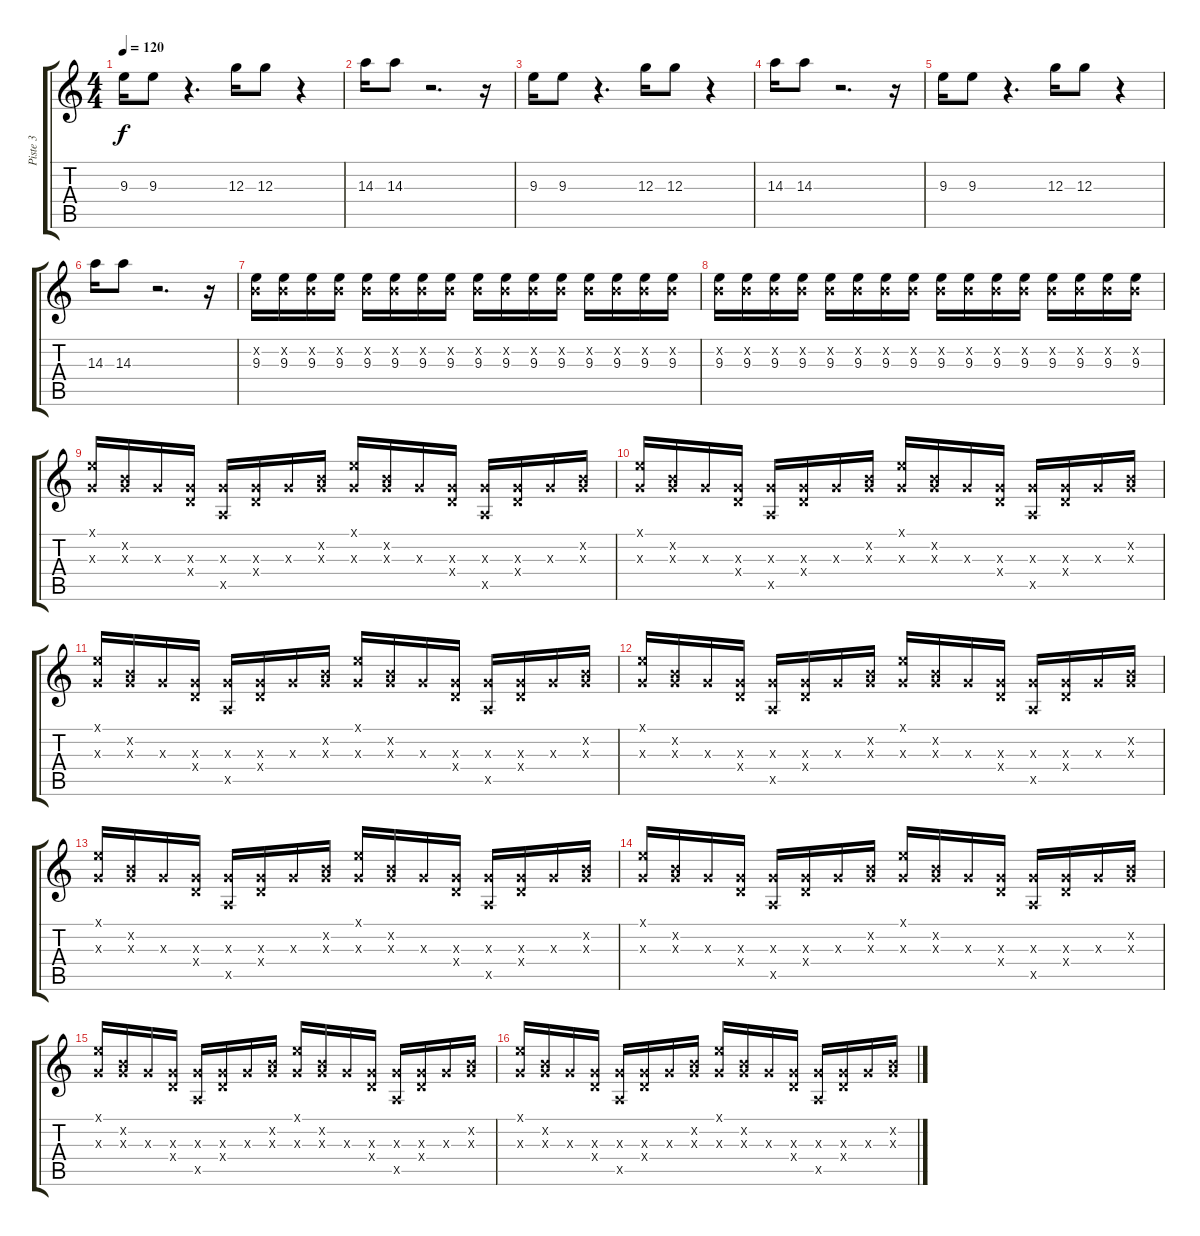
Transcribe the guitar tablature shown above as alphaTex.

\track ("Piste 3" "Piste 3") {instrument electricguitarclean}
\staff {score tabs}
\tuning (E4 B3 G3 D3 A2 E2) {hide}
\ts (4 4)
\tempo 120
\clef g2
\ks c
9.3.16{dy f} 9.3.8 r.4{d} 12.3.16 12.3.8 r.4 |
14.3.16 14.3.8 r.2{d} r.16 |
9.3.16 9.3.8 r.4{d} 12.3.16 12.3.8 r.4 |
14.3.16 14.3.8 r.2{d} r.16 |
9.3.16 9.3.8 r.4{d} 12.3.16 12.3.8 r.4 |
14.3.16 14.3.8 r.2{d} r.16 |
(0.2{x} 9.3).16{volume 3} (0.2{x} 9.3).16 (0.2{x} 9.3).16{volume 4} (0.2{x} 9.3).16 (0.2{x} 9.3).16{volume 5} (0.2{x} 9.3).16 (0.2{x} 9.3).16{volume 6} (0.2{x} 9.3).16 (0.2{x} 9.3).16{volume 7} (0.2{x} 9.3).16 (0.2{x} 9.3).16{volume 8} (0.2{x} 9.3).16 (0.2{x} 9.3).16{volume 9} (0.2{x} 9.3).16 (0.2{x} 9.3).16{volume 10} (0.2{x} 9.3).16 |
(0.2{x} 9.3).16{volume 11} (0.2{x} 9.3).16 (0.2{x} 9.3).16{volume 12} (0.2{x} 9.3).16 (0.2{x} 9.3).16{volume 13} (0.2{x} 9.3).16 (0.2{x} 9.3).16 (0.2{x} 9.3).16 (0.2{x} 9.3).16{volume 14} (0.2{x} 9.3).16 (0.2{x} 9.3).16{volume 15} (0.2{x} 9.3).16 (0.2{x} 9.3).16 (0.2{x} 9.3).16 (0.2{x} 9.3).16{volume 16} (0.2{x} 9.3).16 |
(0.1{x} 0.3{x}).16{volume 7} (0.2{x} 0.3{x}).16 0.3{x}.16 (0.3{x} 0.4{x}).16 (0.3{x} 0.5{x}).16 (0.3{x} 0.4{x}).16 0.3{x}.16 (0.2{x} 0.3{x}).16 (0.1{x} 0.3{x}).16 (0.2{x} 0.3{x}).16 0.3{x}.16 (0.3{x} 0.4{x}).16 (0.3{x} 0.5{x}).16 (0.3{x} 0.4{x}).16 0.3{x}.16 (0.2{x} 0.3{x}).16 |
(0.1{x} 0.3{x}).16 (0.2{x} 0.3{x}).16 0.3{x}.16 (0.3{x} 0.4{x}).16 (0.3{x} 0.5{x}).16 (0.3{x} 0.4{x}).16 0.3{x}.16 (0.2{x} 0.3{x}).16 (0.1{x} 0.3{x}).16 (0.2{x} 0.3{x}).16 0.3{x}.16 (0.3{x} 0.4{x}).16 (0.3{x} 0.5{x}).16 (0.3{x} 0.4{x}).16 0.3{x}.16 (0.2{x} 0.3{x}).16 |
(0.1{x} 0.3{x}).16 (0.2{x} 0.3{x}).16 0.3{x}.16 (0.3{x} 0.4{x}).16 (0.3{x} 0.5{x}).16 (0.3{x} 0.4{x}).16 0.3{x}.16 (0.2{x} 0.3{x}).16 (0.1{x} 0.3{x}).16 (0.2{x} 0.3{x}).16 0.3{x}.16 (0.3{x} 0.4{x}).16 (0.3{x} 0.5{x}).16 (0.3{x} 0.4{x}).16 0.3{x}.16 (0.2{x} 0.3{x}).16 |
(0.1{x} 0.3{x}).16 (0.2{x} 0.3{x}).16 0.3{x}.16 (0.3{x} 0.4{x}).16 (0.3{x} 0.5{x}).16 (0.3{x} 0.4{x}).16 0.3{x}.16 (0.2{x} 0.3{x}).16 (0.1{x} 0.3{x}).16 (0.2{x} 0.3{x}).16 0.3{x}.16 (0.3{x} 0.4{x}).16 (0.3{x} 0.5{x}).16 (0.3{x} 0.4{x}).16 0.3{x}.16 (0.2{x} 0.3{x}).16 |
(0.1{x} 0.3{x}).16 (0.2{x} 0.3{x}).16 0.3{x}.16 (0.3{x} 0.4{x}).16 (0.3{x} 0.5{x}).16 (0.3{x} 0.4{x}).16 0.3{x}.16 (0.2{x} 0.3{x}).16 (0.1{x} 0.3{x}).16 (0.2{x} 0.3{x}).16 0.3{x}.16 (0.3{x} 0.4{x}).16 (0.3{x} 0.5{x}).16 (0.3{x} 0.4{x}).16 0.3{x}.16 (0.2{x} 0.3{x}).16 |
(0.1{x} 0.3{x}).16 (0.2{x} 0.3{x}).16 0.3{x}.16 (0.3{x} 0.4{x}).16 (0.3{x} 0.5{x}).16 (0.3{x} 0.4{x}).16 0.3{x}.16 (0.2{x} 0.3{x}).16 (0.1{x} 0.3{x}).16 (0.2{x} 0.3{x}).16 0.3{x}.16 (0.3{x} 0.4{x}).16 (0.3{x} 0.5{x}).16 (0.3{x} 0.4{x}).16 0.3{x}.16 (0.2{x} 0.3{x}).16 |
(0.1{x} 0.3{x}).16 (0.2{x} 0.3{x}).16 0.3{x}.16 (0.3{x} 0.4{x}).16 (0.3{x} 0.5{x}).16 (0.3{x} 0.4{x}).16 0.3{x}.16 (0.2{x} 0.3{x}).16 (0.1{x} 0.3{x}).16 (0.2{x} 0.3{x}).16 0.3{x}.16 (0.3{x} 0.4{x}).16 (0.3{x} 0.5{x}).16 (0.3{x} 0.4{x}).16 0.3{x}.16 (0.2{x} 0.3{x}).16 |
(0.1{x} 0.3{x}).16 (0.2{x} 0.3{x}).16 0.3{x}.16 (0.3{x} 0.4{x}).16 (0.3{x} 0.5{x}).16 (0.3{x} 0.4{x}).16 0.3{x}.16 (0.2{x} 0.3{x}).16 (0.1{x} 0.3{x}).16 (0.2{x} 0.3{x}).16 0.3{x}.16 (0.3{x} 0.4{x}).16 (0.3{x} 0.5{x}).16 (0.3{x} 0.4{x}).16 0.3{x}.16 (0.2{x} 0.3{x}).16
